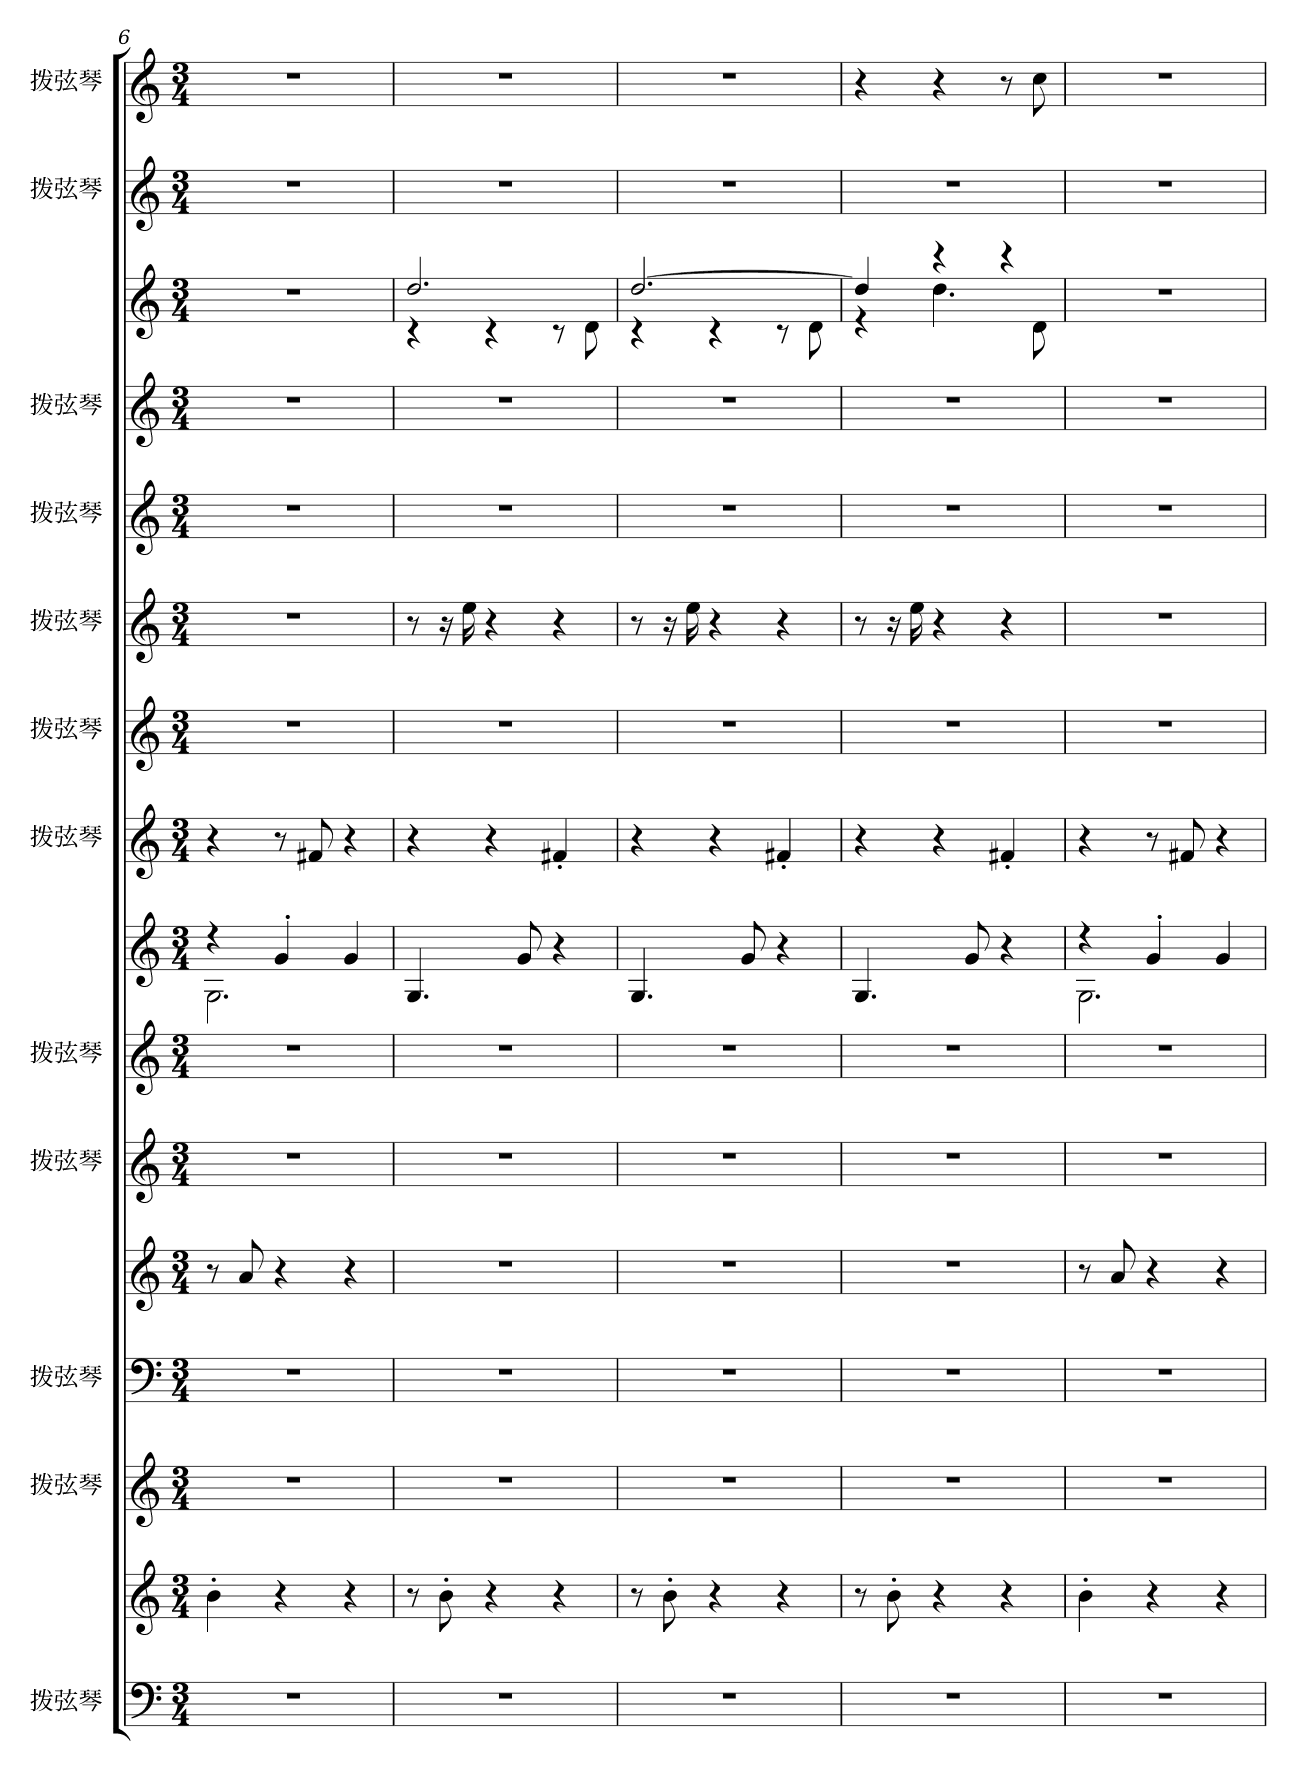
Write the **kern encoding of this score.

**kern	**kern	**kern	**kern	**kern	**kern	**kern	**kern	**kern	**kern	**kern	**kern	**kern	**kern	**kern	**kern
*part12	*part12	*part11	*part10	*part10	*part9	*part8	*part8	*part7	*part6	*part5	*part4	*part3	*part3	*part2	*part1
*staff16	*staff15	*staff14	*staff13	*staff12	*staff11	*staff10	*staff9	*staff8	*staff7	*staff6	*staff5	*staff4	*staff3	*staff2	*staff1
*I"拨弦琴	*	*I"拨弦琴	*I"拨弦琴	*	*I"拨弦琴	*I"拨弦琴	*	*I"拨弦琴	*I"拨弦琴	*I"拨弦琴	*I"拨弦琴	*I"拨弦琴	*	*I"拨弦琴	*I"拨弦琴
!!LO:PB:g=z
*clefF4	*clefG2	*clefG2	*clefF4	*clefG2	*clefG2	*clefG2	*clefG2	*clefG2	*clefG2	*clefG2	*clefG2	*clefG2	*clefG2	*clefG2	*clefG2
*k[]	*k[]	*k[]	*k[]	*k[]	*k[]	*k[]	*k[]	*k[]	*k[]	*k[]	*k[]	*k[]	*k[]	*k[]	*k[]
*M3/4	*M3/4	*M3/4	*M3/4	*M3/4	*M3/4	*M3/4	*M3/4	*M3/4	*M3/4	*M3/4	*M3/4	*M3/4	*M3/4	*M3/4	*M3/4
=6	=6	=6	=6	=6	=6	=6	=6	=6	=6	=6	=6	=6	=6	=6	=6
*	*	*	*	*	*	*	*^	*	*	*	*	*	*	*	*
2.r	4b'\	2.r	2.r	8r	2.r	2.r	4r	2.G\	4r	2.r	2.r	2.r	2.r	2.r	2.r	2.r
.	.	.	.	8a/	.	.	.	.	.	.	.	.	.	.	.	.
.	4r	.	.	4r	.	.	4g'/	.	8r	.	.	.	.	.	.	.
.	.	.	.	.	.	.	.	.	8f#X/	.	.	.	.	.	.	.
.	4r	.	.	4r	.	.	4g/	.	4r	.	.	.	.	.	.	.
*	*	*	*	*	*	*	*v	*v	*	*	*	*	*	*	*	*
=7	=7	=7	=7	=7	=7	=7	=7	=7	=7	=7	=7	=7	=7	=7	=7
*	*	*	*	*	*	*	*	*	*	*	*	*	*^	*	*
2.r	8r	2.r	2.r	2.r	2.r	2.r	4.G/	4r	2.r	8r	2.r	2.r	2.dd/	4r	2.r	2.r
.	8b'\	.	.	.	.	.	.	.	.	16r	.	.	.	.	.	.
.	.	.	.	.	.	.	.	.	.	16ee\	.	.	.	.	.	.
.	4r	.	.	.	.	.	.	4r	.	4r	.	.	.	4r	.	.
.	.	.	.	.	.	.	8g/	.	.	.	.	.	.	.	.	.
.	4r	.	.	.	.	.	4r	4f#X'/	.	4r	.	.	.	8r	.	.
.	.	.	.	.	.	.	.	.	.	.	.	.	.	8d\	.	.
=8	=8	=8	=8	=8	=8	=8	=8	=8	=8	=8	=8	=8	=8	=8	=8	=8
2.r	8r	2.r	2.r	2.r	2.r	2.r	4.G/	4r	2.r	8r	2.r	2.r	[2.dd/	4r	2.r	2.r
.	8b'\	.	.	.	.	.	.	.	.	16r	.	.	.	.	.	.
.	.	.	.	.	.	.	.	.	.	16ee\	.	.	.	.	.	.
.	4r	.	.	.	.	.	.	4r	.	4r	.	.	.	4r	.	.
.	.	.	.	.	.	.	8g/	.	.	.	.	.	.	.	.	.
.	4r	.	.	.	.	.	4r	4f#X'/	.	4r	.	.	.	8r	.	.
.	.	.	.	.	.	.	.	.	.	.	.	.	.	8d\	.	.
=9	=9	=9	=9	=9	=9	=9	=9	=9	=9	=9	=9	=9	=9	=9	=9	=9
2.r	8r	2.r	2.r	2.r	2.r	2.r	4.G/	4r	2.r	8r	2.r	2.r	4dd/]	4r	2.r	4r
.	8b'\	.	.	.	.	.	.	.	.	16r	.	.	.	.	.	.
.	.	.	.	.	.	.	.	.	.	16ee\	.	.	.	.	.	.
.	4r	.	.	.	.	.	.	4r	.	4r	.	.	4r	4.dd\	.	4r
.	.	.	.	.	.	.	8g/	.	.	.	.	.	.	.	.	.
.	4r	.	.	.	.	.	4r	4f#X'/	.	4r	.	.	4r	.	.	8r
.	.	.	.	.	.	.	.	.	.	.	.	.	.	8d\	.	8cc\
*	*	*	*	*	*	*	*	*	*	*	*	*	*v	*v	*	*
=10	=10	=10	=10	=10	=10	=10	=10	=10	=10	=10	=10	=10	=10	=10	=10
*	*	*	*	*	*	*	*^	*	*	*	*	*	*	*	*
2.r	4b'\	2.r	2.r	8r	2.r	2.r	4r	2.G\	4r	2.r	2.r	2.r	2.r	2.r	2.r	2.r
.	.	.	.	8a/	.	.	.	.	.	.	.	.	.	.	.	.
.	4r	.	.	4r	.	.	4g'/	.	8r	.	.	.	.	.	.	.
.	.	.	.	.	.	.	.	.	8f#X/	.	.	.	.	.	.	.
.	4r	.	.	4r	.	.	4g/	.	4r	.	.	.	.	.	.	.
*	*	*	*	*	*	*	*v	*v	*	*	*	*	*	*	*	*
=	=	=	=	=	=	=	=	=	=	=	=	=	=	=	=
*-	*-	*-	*-	*-	*-	*-	*-	*-	*-	*-	*-	*-	*-	*-	*-
